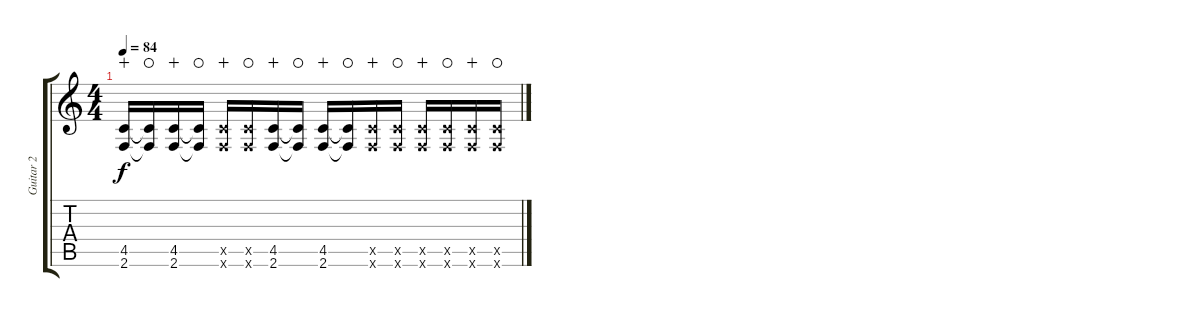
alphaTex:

\track ("Guitar 2" "Guitar 2") {instrument distortionguitar}
\staff {score tabs}
\tuning (Eb4 Bb3 Gb3 Db3 Ab2 Eb2) {hide}
\ts (4 4)
\tempo 84
\clef g2
\ks c
(4.5 2.6).16{dy f wahc} (4.5{t} 2.6{t}).16{waho} (4.5 2.6).16{wahc} (4.5{t} 2.6{t}).16{waho} (4.5{x} 2.6{x}).16{wahc} (4.5{x} 2.6{x}).16{waho} (4.5 2.6).16{wahc} (4.5{t} 2.6{t}).16{waho} (4.5 2.6).16{wahc} (4.5{t} 2.6{t}).16{waho} (4.5{x} 2.6{x}).16{wahc} (4.5{x} 2.6{x}).16{waho} (4.5{x} 2.6{x}).16{wahc} (4.5{x} 2.6{x}).16{waho} (4.5{x} 2.6{x}).16{wahc} (4.5{x} 2.6{x}).16{waho}
